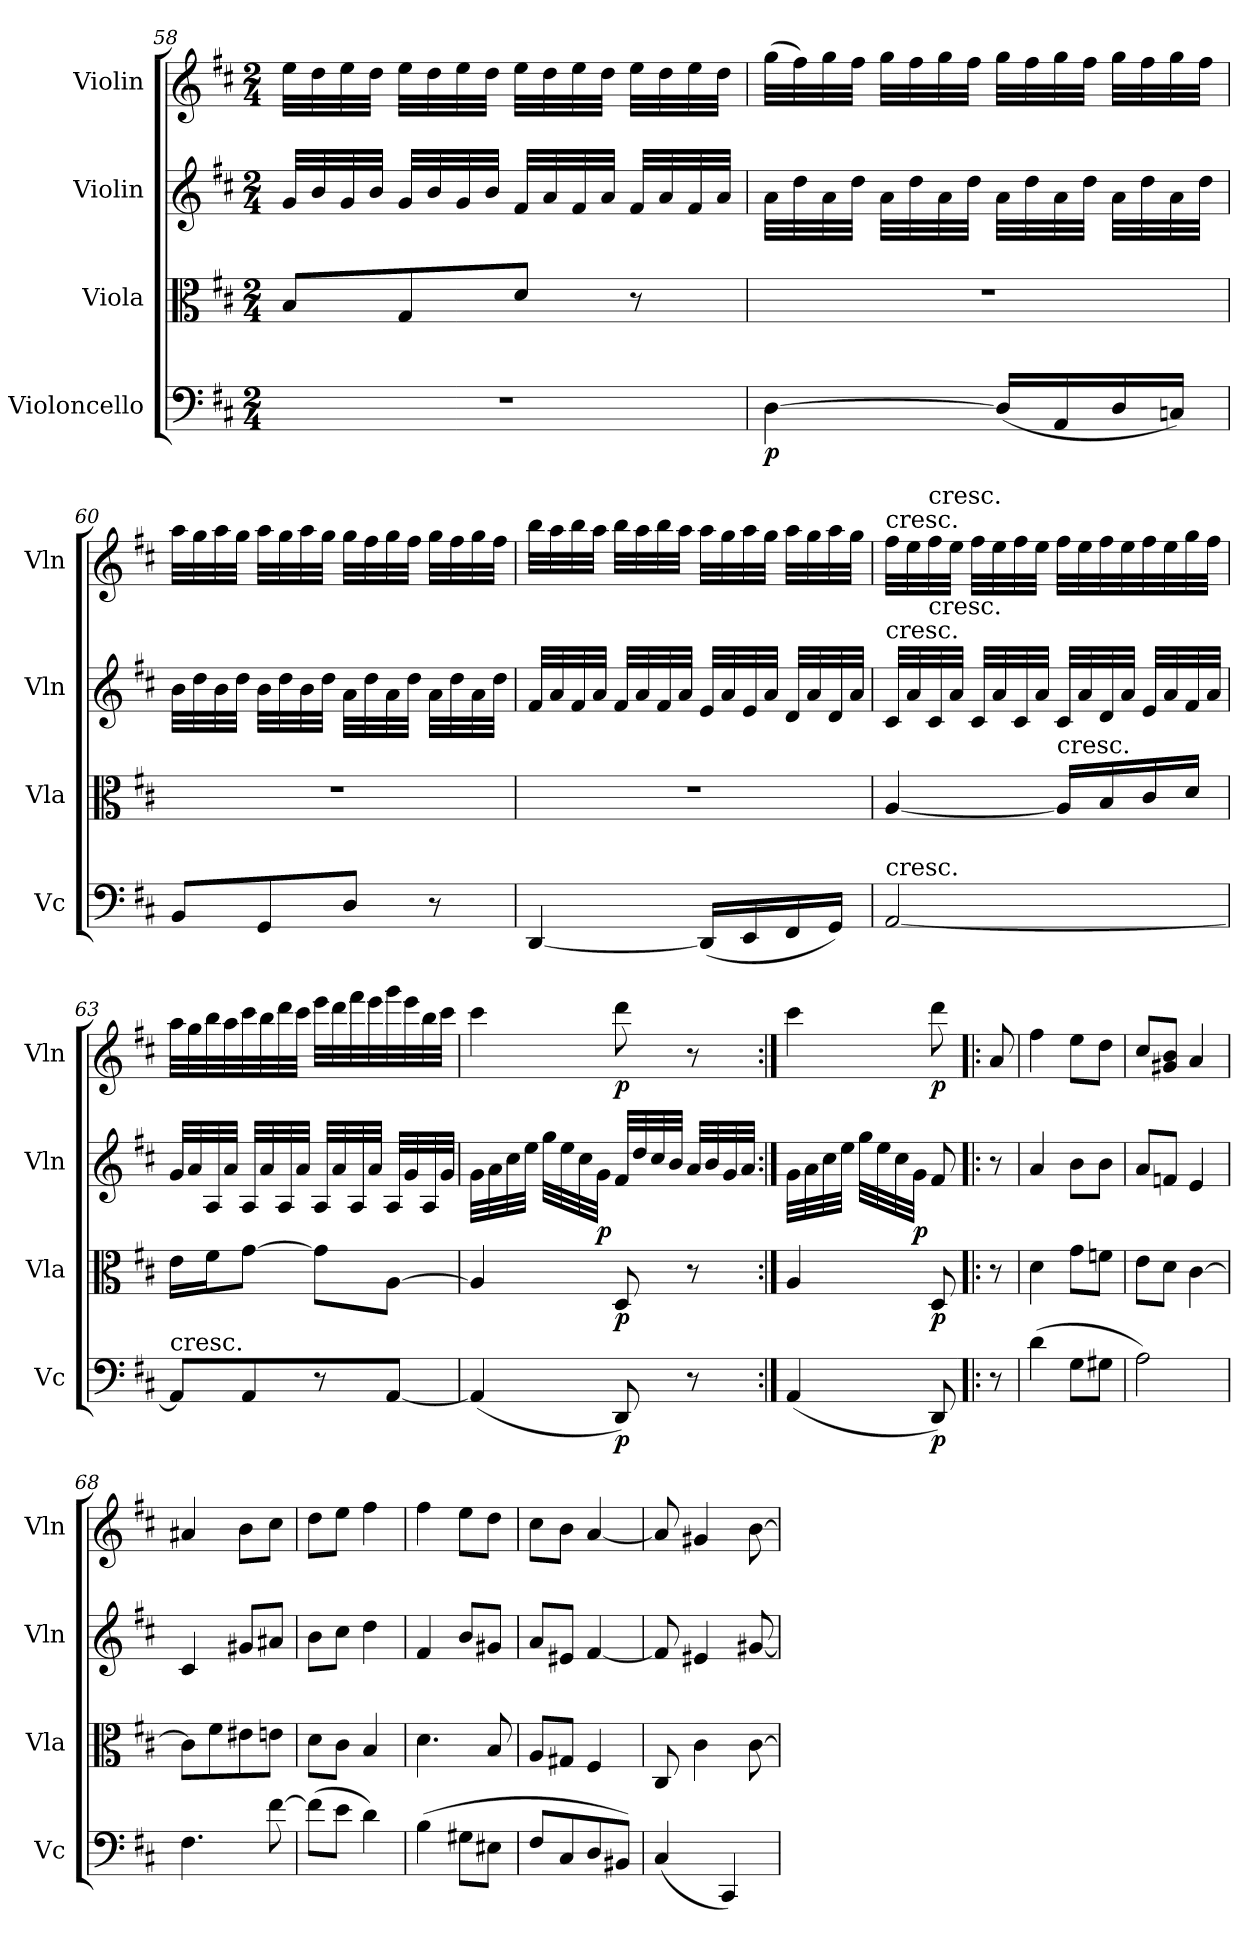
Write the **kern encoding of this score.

**kern	**dynam	**kern	**dynam	**kern	**dynam	**kern	**dynam
*part4	*part4	*part3	*part3	*part2	*part2	*part1	*part1
*staff4	*staff4	*staff3	*staff3	*staff2	*staff2	*staff1	*staff1
*I"Violoncello	*	*I"Viola	*	*I"Violin	*	*I"Violin	*
*I'Vc	*	*I'Vla	*	*I'Vln	*	*I'Vln	*
*clefF4	*	*clefC3	*	*clefG2	*	*clefG2	*
*k[f#c#]	*	*k[f#c#]	*	*k[f#c#]	*	*k[f#c#]	*
*M2/4	*	*M2/4	*	*M2/4	*	*M2/4	*
=58	=58	=58	=58	=58	=58	=58	=58
2r	.	8B/L	.	32g/LLL	.	32ee\LLL	.
.	.	.	.	32b/	.	32dd\	.
.	.	.	.	32g/	.	32ee\	.
.	.	.	.	32b/JJJ	.	32dd\JJJ	.
.	.	8G/	.	32g/LLL	.	32ee\LLL	.
.	.	.	.	32b/	.	32dd\	.
.	.	.	.	32g/	.	32ee\	.
.	.	.	.	32b/JJJ	.	32dd\JJJ	.
.	.	8d/J	.	32f#/LLL	.	32ee\LLL	.
.	.	.	.	32a/	.	32dd\	.
.	.	.	.	32f#/	.	32ee\	.
.	.	.	.	32a/JJJ	.	32dd\JJJ	.
.	.	8r	.	32f#/LLL	.	32ee\LLL	.
.	.	.	.	32a/	.	32dd\	.
.	.	.	.	32f#/	.	32ee\	.
.	.	.	.	32a/JJJ	.	32dd\JJJ	.
=59	=59	=59	=59	=59	=59	=59	=59
[4D\	p	2r	.	32a\LLL	.	(32gg\LLL	.
.	.	.	.	32dd\	.	32ff#\)	.
.	.	.	.	32a\	.	32gg\	.
.	.	.	.	32dd\JJJ	.	32ff#\JJJ	.
.	.	.	.	32a\LLL	.	32gg\LLL	.
.	.	.	.	32dd\	.	32ff#\	.
.	.	.	.	32a\	.	32gg\	.
.	.	.	.	32dd\JJJ	.	32ff#\JJJ	.
(16D/LL]	.	.	.	32a\LLL	.	32gg\LLL	.
.	.	.	.	32dd\	.	32ff#\	.
16AA/	.	.	.	32a\	.	32gg\	.
.	.	.	.	32dd\JJJ	.	32ff#\JJJ	.
16D/	.	.	.	32a\LLL	.	32gg\LLL	.
.	.	.	.	32dd\	.	32ff#\	.
16Cn/JJ)	.	.	.	32a\	.	32gg\	.
.	.	.	.	32dd\JJJ	.	32ff#\JJJ	.
=60	=60	=60	=60	=60	=60	=60	=60
8BB/L	.	2r	.	32b\LLL	.	32aa\LLL	.
.	.	.	.	32dd\	.	32gg\	.
.	.	.	.	32b\	.	32aa\	.
.	.	.	.	32dd\JJJ	.	32gg\JJJ	.
8GG/	.	.	.	32b\LLL	.	32aa\LLL	.
.	.	.	.	32dd\	.	32gg\	.
.	.	.	.	32b\	.	32aa\	.
.	.	.	.	32dd\JJJ	.	32gg\JJJ	.
8D/J	.	.	.	32a\LLL	.	32gg\LLL	.
.	.	.	.	32dd\	.	32ff#\	.
.	.	.	.	32a\	.	32gg\	.
.	.	.	.	32dd\JJJ	.	32ff#\JJJ	.
8r	.	.	.	32a\LLL	.	32gg\LLL	.
.	.	.	.	32dd\	.	32ff#\	.
.	.	.	.	32a\	.	32gg\	.
.	.	.	.	32dd\JJJ	.	32ff#\JJJ	.
=61	=61	=61	=61	=61	=61	=61	=61
[4DD/	.	2r	.	32f#/LLL	.	32bb\LLL	.
.	.	.	.	32a/	.	32aa\	.
.	.	.	.	32f#/	.	32bb\	.
.	.	.	.	32a/JJJ	.	32aa\JJJ	.
.	.	.	.	32f#/LLL	.	32bb\LLL	.
.	.	.	.	32a/	.	32aa\	.
.	.	.	.	32f#/	.	32bb\	.
.	.	.	.	32a/JJJ	.	32aa\JJJ	.
(16DD/LL]	.	.	.	32e/LLL	.	32aa\LLL	.
.	.	.	.	32a/	.	32gg\	.
16EE/	.	.	.	32e/	.	32aa\	.
.	.	.	.	32a/JJJ	.	32gg\JJJ	.
16FF#/	.	.	.	32d/LLL	.	32aa\LLL	.
.	.	.	.	32a/	.	32gg\	.
16GG/JJ)	.	.	.	32d/	.	32aa\	.
.	.	.	.	32a/JJJ	.	32gg\JJJ	.
=62	=62	=62	=62	=62	=62	=62	=62
!	!	!	!	!	!	!LO:TX:t=cresc.	!
!	!	!	!	!LO:TX:t=cresc.	!	!	!
!LO:TX:t=cresc.	!	!	!	!	!	!	!
[2AA/	.	[4A/	.	32c#/LLL	.	32ff#\LLL	.
.	.	.	.	32a/	.	32ee\	.
!	!	!	!	!	!	!LO:TX:t=cresc.	!
!	!	!	!	!LO:TX:t=cresc.	!	!	!
.	.	.	.	32c#/	.	32ff#\	.
.	.	.	.	32a/JJJ	.	32ee\JJJ	.
.	.	.	.	32c#/LLL	.	32ff#\LLL	.
.	.	.	.	32a/	.	32ee\	.
.	.	.	.	32c#/	.	32ff#\	.
.	.	.	.	32a/JJJ	.	32ee\JJJ	.
!	!	!LO:TX:t=cresc.	!	!	!	!	!
.	.	16A/LL]	.	32c#/LLL	.	32ff#\LLL	.
.	.	.	.	32a/	.	32ee\	.
.	.	16B/	.	32d/	.	32ff#\	.
.	.	.	.	32a/JJJ	.	32ee\	.
.	.	16c#/	.	32e/LLL	.	32ff#\	.
.	.	.	.	32a/	.	32ee\	.
.	.	16d/JJ	.	32f#/	.	32gg\	.
.	.	.	.	32a/JJJ	.	32ff#\JJJ	.
=63	=63	=63	=63	=63	=63	=63	=63
!LO:TX:t=cresc.	!	!	!	!	!	!	!
8AA/L]	.	16e\LL	.	32g/LLL	.	32aa\LLL	.
.	.	.	.	32a/	.	32gg\	.
.	.	16f#\J	.	32A/	.	32bb\	.
.	.	.	.	32a/JJJ	.	32aa\	.
8AA/	.	[8g\J	.	32A/LLL	.	32ccc#\	.
.	.	.	.	32a/	.	32bb\	.
.	.	.	.	32A/	.	32ddd\	.
.	.	.	.	32a/JJJ	.	32ccc#\JJJ	.
8r	.	8g\L]	.	32A/LLL	.	32eee\LLL	.
.	.	.	.	32a/	.	32ddd\	.
.	.	.	.	32A/	.	32fff#\	.
.	.	.	.	32a/JJJ	.	32eee\	.
[8AA/J	.	[8A\J	.	32A/LLL	.	32ggg\	.
.	.	.	.	32g/	.	32eee\	.
.	.	.	.	32A/	.	32bb\	.
.	.	.	.	32g/JJJ	.	32ccc#\JJJ	.
=64	=64	=64	=64	=64	=64	=64	=64
(4AA/]	.	4A/]	.	32g\LLL	.	4ccc#\	.
.	.	.	.	32a\	.	.	.
.	.	.	.	32cc#\	.	.	.
.	.	.	.	32ee\JJJ	.	.	.
.	.	.	.	32gg\LLL	.	.	.
.	.	.	.	32ee\	.	.	.
.	.	.	.	32cc#\	.	.	.
.	.	.	.	32g\JJJ	p	.	.
8DD/)	p	8D/	p	32f#/LLL	.	8ddd\	p
.	.	.	.	32dd/	.	.	.
.	.	.	.	32cc#/	.	.	.
.	.	.	.	32b/JJJ	.	.	.
8r	.	8r	.	32a/LLL	.	8r	.
.	.	.	.	32b/	.	.	.
.	.	.	.	32g/	.	.	.
.	.	.	.	32a/JJJ	.	.	.
=65:|!	=65:|!	=65:|!	=65:|!	=65:|!	=65:|!	=65:|!	=65:|!
(4AA/	.	4A/	.	32g\LLL	.	4ccc#\	.
.	.	.	.	32a\	.	.	.
.	.	.	.	32cc#\	.	.	.
.	.	.	.	32ee\JJJ	.	.	.
.	.	.	.	32gg\LLL	.	.	.
.	.	.	.	32ee\	.	.	.
.	.	.	.	32cc#\	.	.	.
.	.	.	.	32g\JJJ	p	.	.
8DD/)	p	8D/	p	8f#/	.	8ddd\	p
=!|:	=!|:	=!|:	=!|:	=!|:	=!|:	=!|:	=!|:
8r	.	8r	.	8r	.	8a/	.
=66	=66	=66	=66	=66	=66	=66	=66
(4d\	.	4d\	.	4a/	.	4ff#\	.
8G\L	.	8g\L	.	8b\L	.	8ee\L	.
8G#X\J	.	8fn\J	.	8b\J	.	8dd\J	.
=67	=67	=67	=67	=67	=67	=67	=67
2A\)	.	8e\L	.	8a/L	.	8cc#/L	.
.	.	8d\J	.	8fn/J	.	8g#X/ 8b/J	.
.	.	[4c#\	.	4e/	.	4a/	.
=68	=68	=68	=68	=68	=68	=68	=68
4.F#\	.	8c#\L]	.	4c#/	.	4a#X/	.
.	.	8f#\	.	.	.	.	.
.	.	8e#X\	.	8g#X/L	.	8b\L	.
[8f#\	.	8en\J	.	8a#X/J	.	8cc#\J	.
=69	=69	=69	=69	=69	=69	=69	=69
(8f#\L]	.	8d\L	.	8b\L	.	8dd\L	.
8e\J	.	8c#\J	.	8cc#\J	.	8ee\J	.
4d\)	.	4B/	.	4dd\	.	4ff#\	.
=70	=70	=70	=70	=70	=70	=70	=70
(4B\	.	4.d\	.	4f#/	.	4ff#\	.
8G#X\L	.	.	.	8b/L	.	8ee\L	.
8E#X\J	.	8B/	.	8g#X/J	.	8dd\J	.
=71	=71	=71	=71	=71	=71	=71	=71
8F#/L	.	8A/L	.	8a/L	.	8cc#\L	.
8C#/	.	8G#X/J	.	8e#X/J	.	8b\J	.
8D/	.	4F#/	.	[4f#/	.	[4a/	.
8BB#X/J)	.	.	.	.	.	.	.
=72	=72	=72	=72	=72	=72	=72	=72
(4C#/	.	8C#/	.	8f#/]	.	8a/]	.
.	.	4c#\	.	4e#X/	.	4g#X/	.
4CC#/)	.	.	.	.	.	.	.
.	.	[8c#\	.	[8g#X/	.	[8b\	.
=	=	=	=	=	=	=	=
*-	*-	*-	*-	*-	*-	*-	*-
